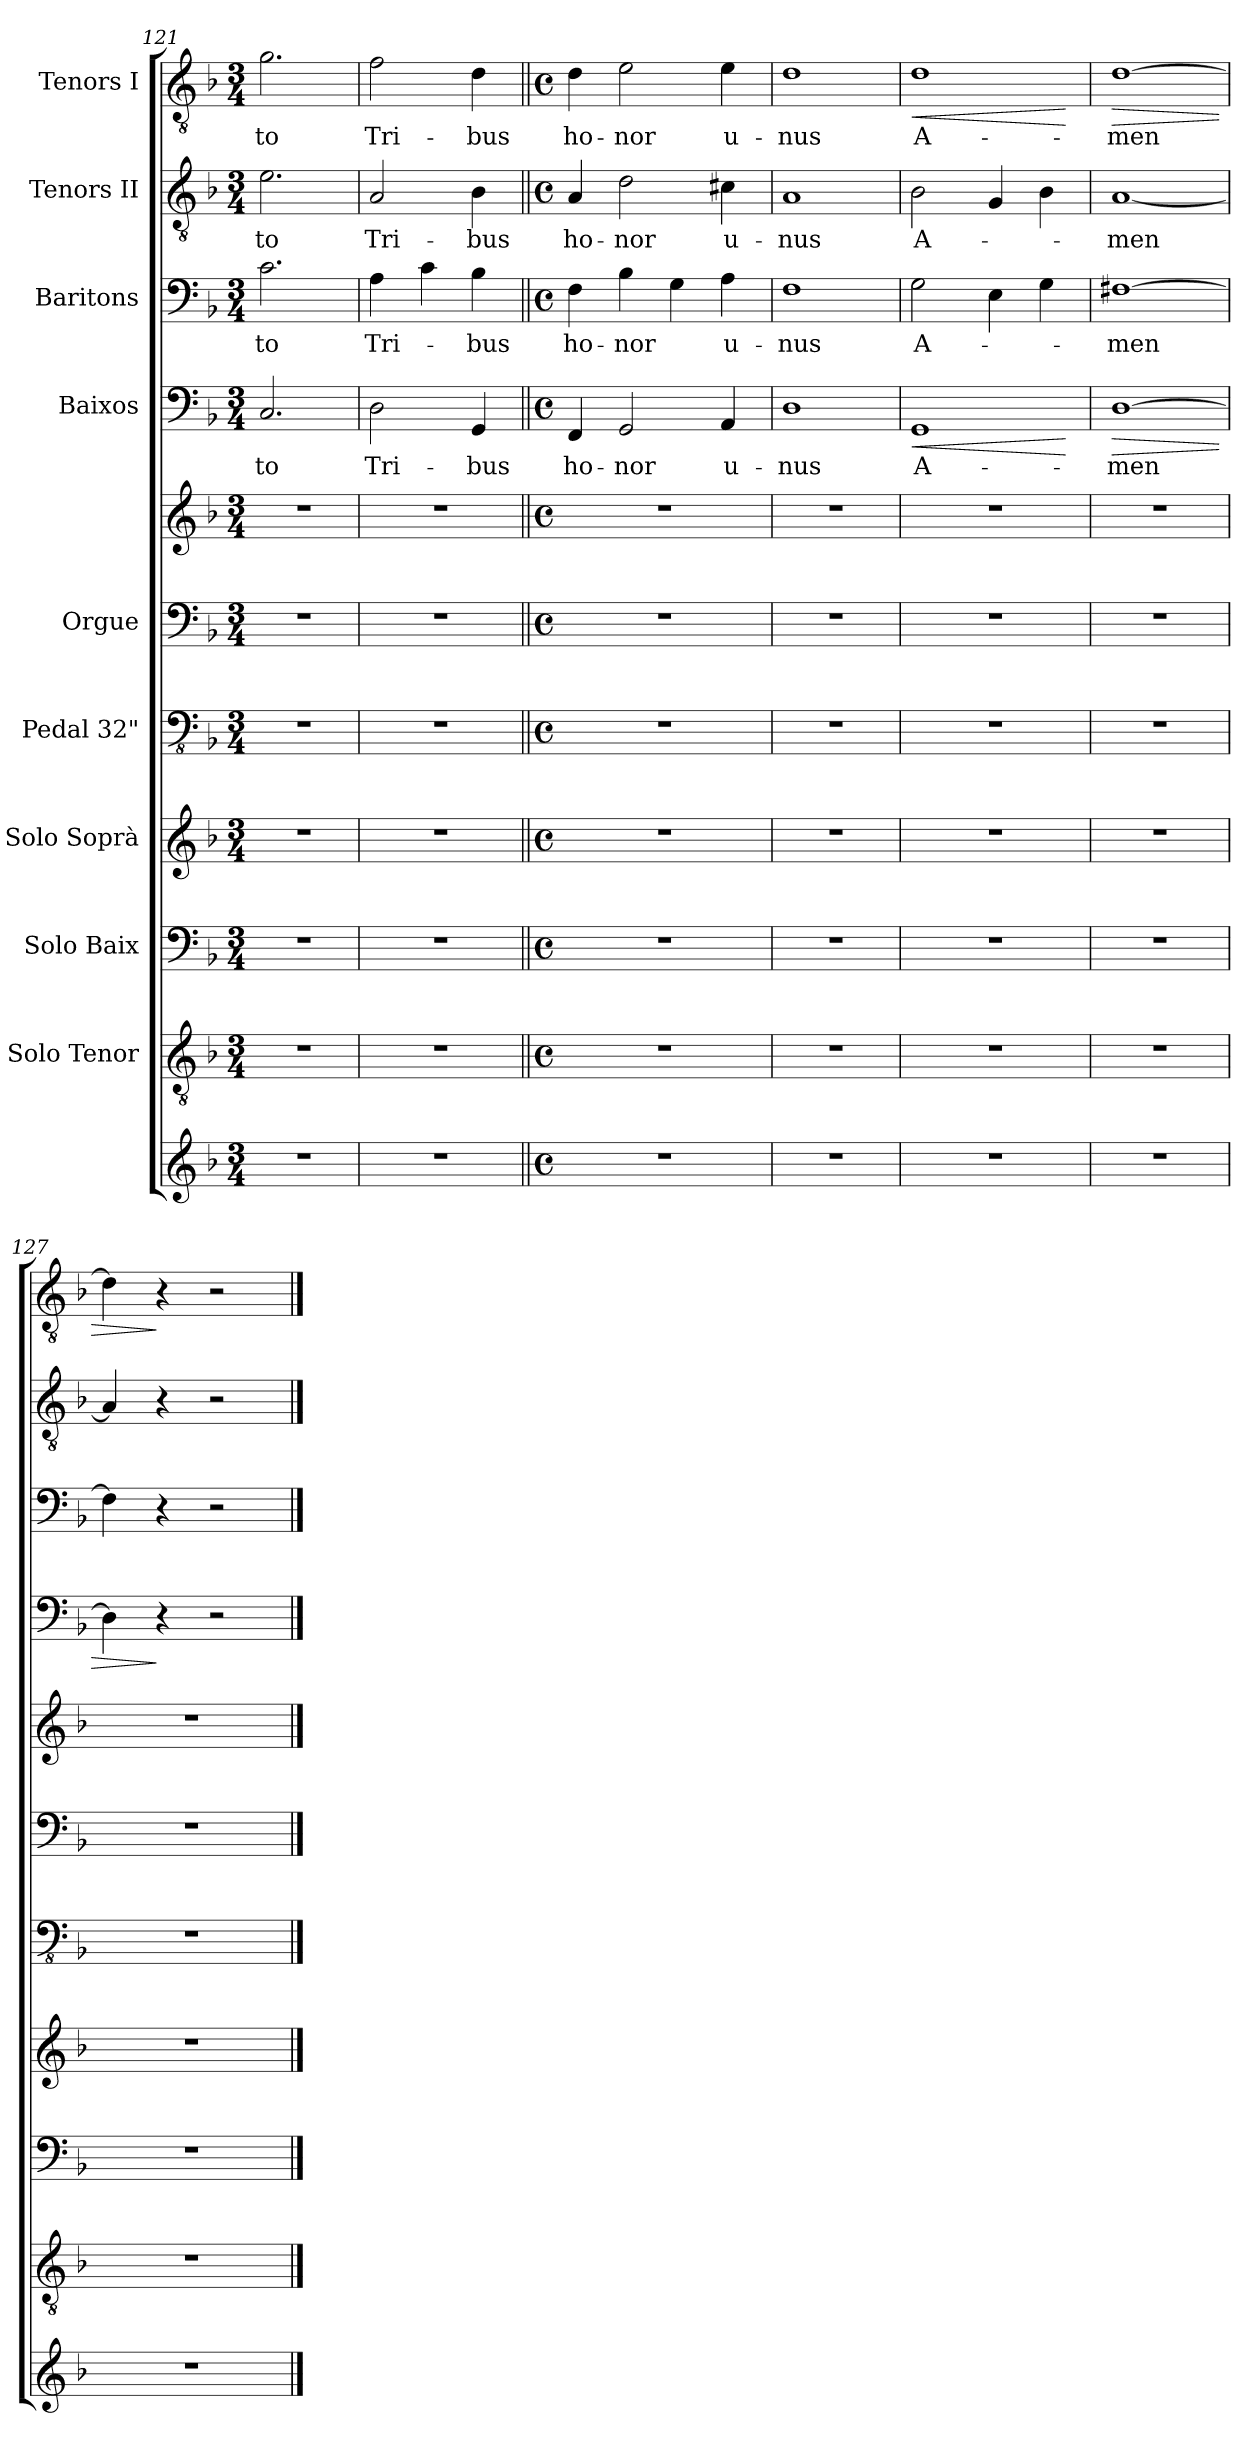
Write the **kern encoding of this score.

**kern	**kern	**kern	**kern	**kern	**kern	**kern	**kern	**text	**dynam	**kern	**text	**kern	**text	**kern	**text	**dynam
*part10	*part9	*part8	*part7	*part6	*part5	*part5	*part4	*part4	*part4	*part3	*part3	*part2	*part2	*part1	*part1	*part1
*staff11	*staff10	*staff9	*staff8	*staff7	*staff6	*staff5	*staff4	*staff4	*staff4	*staff3	*staff3	*staff2	*staff2	*staff1	*staff1	*staff1
*	*I"Solo Tenor	*I"Solo Baix	*I"Solo Soprà	*I"Pedal 32"	*I"Orgue	*	*I"Baixos	*	*	*I"Baritons	*	*I"Tenors II	*	*I"Tenors I	*	*
*clefG2	*clefGv2	*clefF4	*clefG2	*clefFv4	*clefF4	*clefG2	*clefF4	*	*	*clefF4	*	*clefGv2	*	*clefGv2	*	*
*k[b-]	*k[b-]	*k[b-]	*k[b-]	*k[b-]	*k[b-]	*k[b-]	*k[b-]	*	*	*k[b-]	*	*k[b-]	*	*k[b-]	*	*
*F:	*F:	*F:	*F:	*F:	*F:	*F:	*F:	*	*	*F:	*	*F:	*	*F:	*	*
*M3/4	*M3/4	*M3/4	*M3/4	*M3/4	*M3/4	*M3/4	*M3/4	*	*	*M3/4	*	*M3/4	*	*M3/4	*	*
=121	=121	=121	=121	=121	=121	=121	=121	=121	=121	=121	=121	=121	=121	=121	=121	=121
2.r	2.r	2.r	2.r	2.r	2.r	2.r	2.C/	-to	.	2.c\	-to	2.e\	-to	2.g\	-to	.
=122	=122	=122	=122	=122	=122	=122	=122	=122	=122	=122	=122	=122	=122	=122	=122	=122
2.r	2.r	2.r	2.r	2.r	2.r	2.r	2D\	Tri-	.	4A\	Tri-	2A/	Tri-	2f\	Tri-	.
.	.	.	.	.	.	.	.	.	.	4c\	.	.	.	.	.	.
.	.	.	.	.	.	.	4GG/	-bus	.	4B-\	-bus	4B-\	-bus	4d\	-bus	.
=123||	=123||	=123||	=123||	=123||	=123||	=123||	=123||	=123||	=123||	=123||	=123||	=123||	=123||	=123||	=123||	=123||
*M4/4	*M4/4	*M4/4	*M4/4	*M4/4	*M4/4	*M4/4	*M4/4	*	*	*M4/4	*	*M4/4	*	*M4/4	*	*
*met(c)	*met(c)	*met(c)	*met(c)	*met(c)	*met(c)	*met(c)	*met(c)	*	*	*met(c)	*	*met(c)	*	*met(c)	*	*
1r	1r	1r	1r	1r	1r	1r	4FF/	ho-	.	4F\	ho-	4A/	ho-	4d\	ho-	.
.	.	.	.	.	.	.	2GG/	-nor	.	4B-\	-nor	2d\	-nor	2e\	-nor	.
.	.	.	.	.	.	.	.	.	.	4G\	.	.	.	.	.	.
.	.	.	.	.	.	.	4AA/	u-	.	4A\	u-	4c#X\	u-	4e\	u-	.
=124	=124	=124	=124	=124	=124	=124	=124	=124	=124	=124	=124	=124	=124	=124	=124	=124
1r	1r	1r	1r	1r	1r	1r	1D	-nus	.	1F	-nus	1A	-nus	1d	-nus	.
=125	=125	=125	=125	=125	=125	=125	=125	=125	=125	=125	=125	=125	=125	=125	=125	=125
!	!	!	!	!	!	!	!	!	!LO:HP:b	!	!	!	!	!	!	!LO:HP:b
1r	1r	1r	1r	1r	1r	1r	1GG	A-	<	2G\	A-	2B-\	A-	1d	A-	<
.	.	.	.	.	.	.	.	.	.	4E\	.	4G/	.	.	.	.
.	.	.	.	.	.	.	.	.	.	4G\	.	4B-\	.	.	.	.
.	.	.	.	.	.	.	.	.	[	.	.	.	.	.	.	[
=126	=126	=126	=126	=126	=126	=126	=126	=126	=126	=126	=126	=126	=126	=126	=126	=126
!	!	!	!	!	!	!	!	!	!LO:HP:b	!	!	!	!	!	!	!LO:HP:b
1r	1r	1r	1r	1r	1r	1r	[1D	-men	>	[1F#X	-men	[1A	-men	[1d	-men	>
=127	=127	=127	=127	=127	=127	=127	=127	=127	=127	=127	=127	=127	=127	=127	=127	=127
1r	1r	1r	1r	1r	1r	1r	4D\]	.	.	4F#\]	.	4A/]	.	4d\]	.	.
.	.	.	.	.	.	.	4r	.	]	4r	.	4r	.	4r	.	]
.	.	.	.	.	.	.	2r	.	.	2r	.	2r	.	2r	.	.
==	==	==	==	==	==	==	==	==	==	==	==	==	==	==	==	==
*-	*-	*-	*-	*-	*-	*-	*-	*-	*-	*-	*-	*-	*-	*-	*-	*-
